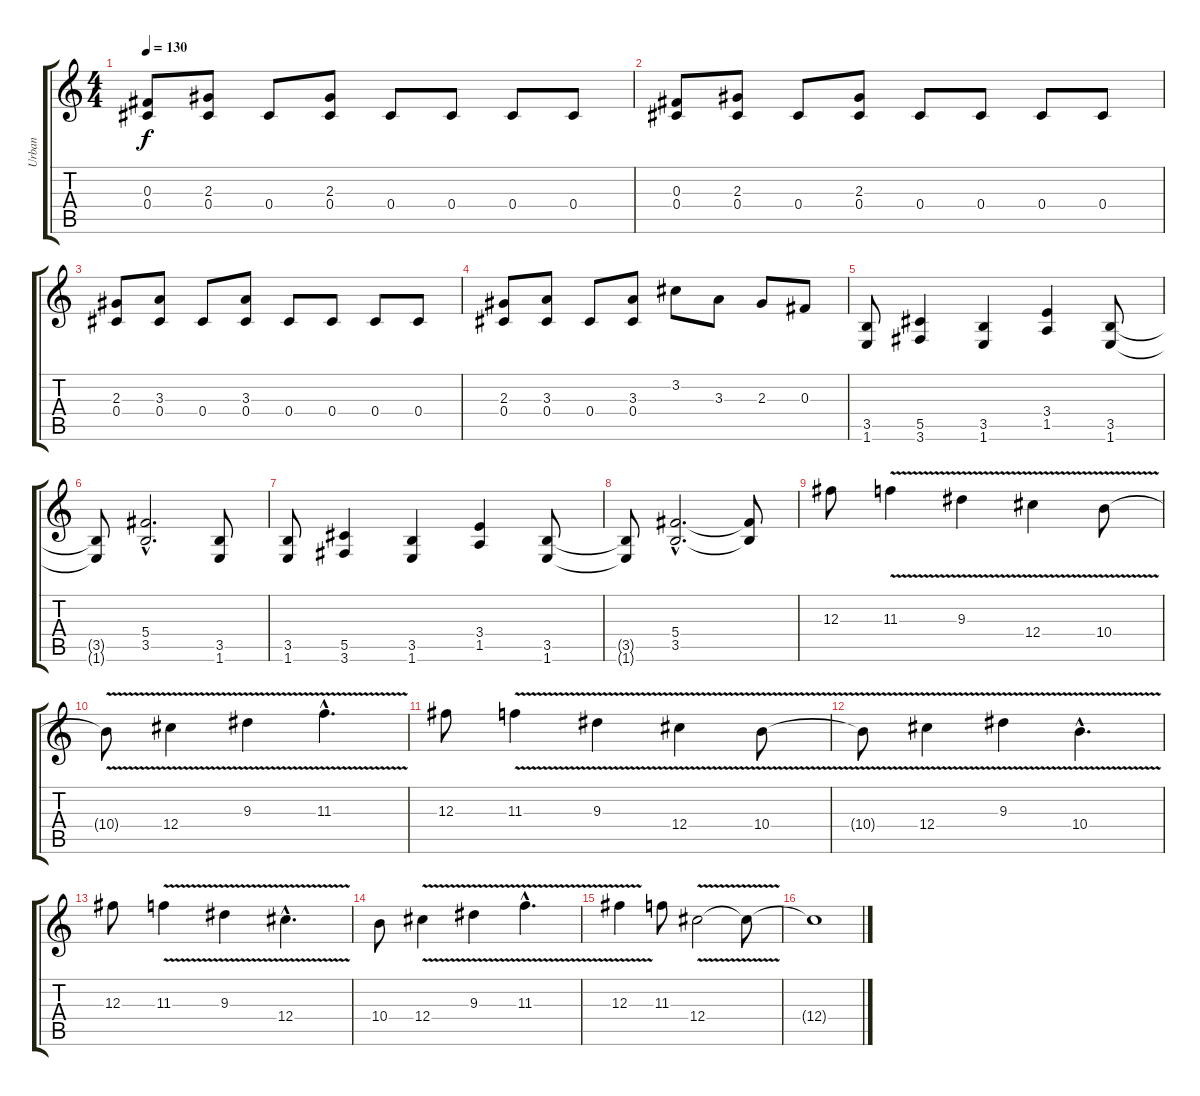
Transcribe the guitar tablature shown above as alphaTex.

\track ("Urban" "Urban") {instrument distortionguitar}
\staff {score tabs}
\tuning (Eb4 Bb3 Gb3 Db3 Ab2 Eb2) {hide}
\ts (4 4)
\tempo 130
\clef g2
\ks c
(0.3 0.4).8{dy f} (2.3 0.4).8 0.4.8 (2.3 0.4).8 0.4.8 0.4.8 0.4.8 0.4.8 |
(0.3 0.4).8 (2.3 0.4).8 0.4.8 (2.3 0.4).8 0.4.8 0.4.8 0.4.8 0.4.8 |
(2.3 0.4).8 (3.3 0.4).8 0.4.8 (3.3 0.4).8 0.4.8 0.4.8 0.4.8 0.4.8 |
(2.3 0.4).8 (3.3 0.4).8 0.4.8 (3.3 0.4).8 3.2.8 3.3.8 2.3.8 0.3.8 |
(3.5 1.6).8 (5.5 3.6).4 (3.5 1.6).4 (3.4 1.5).4 (3.5 1.6).8 |
(3.5{t} 1.6{t}).8 (5.4{hac} 3.5{hac}).2{d} (3.5 1.6).8 |
(3.5 1.6).8 (5.5 3.6).4 (3.5 1.6).4 (3.4 1.5).4 (3.5 1.6).8 |
(3.5{t} 1.6{t}).8 (5.4{hac} 3.5{hac}).2{d} (5.4{t} 3.5{t}).8 |
12.3.8 11.3{v}.4 9.3{v}.4 12.4{v}.4 10.4{v}.8 |
10.4{t}.8 12.4{v}.4 9.3{v}.4 11.3{v hac}.4{d} |
12.3.8 11.3{v}.4 9.3{v}.4 12.4{v}.4 10.4{v}.8 |
10.4{t}.8 12.4{v}.4 9.3{v}.4 10.4{v hac}.4{d} |
12.3.8 11.3{v}.4 9.3{v}.4 12.4{v hac}.4{d} |
10.4.8 12.4{v}.4 9.3{v}.4 11.3{v hac}.4{d} |
12.3{v}.4 11.3.8 12.4{v}.2 12.4{t}.8 |
12.4{t}.1
